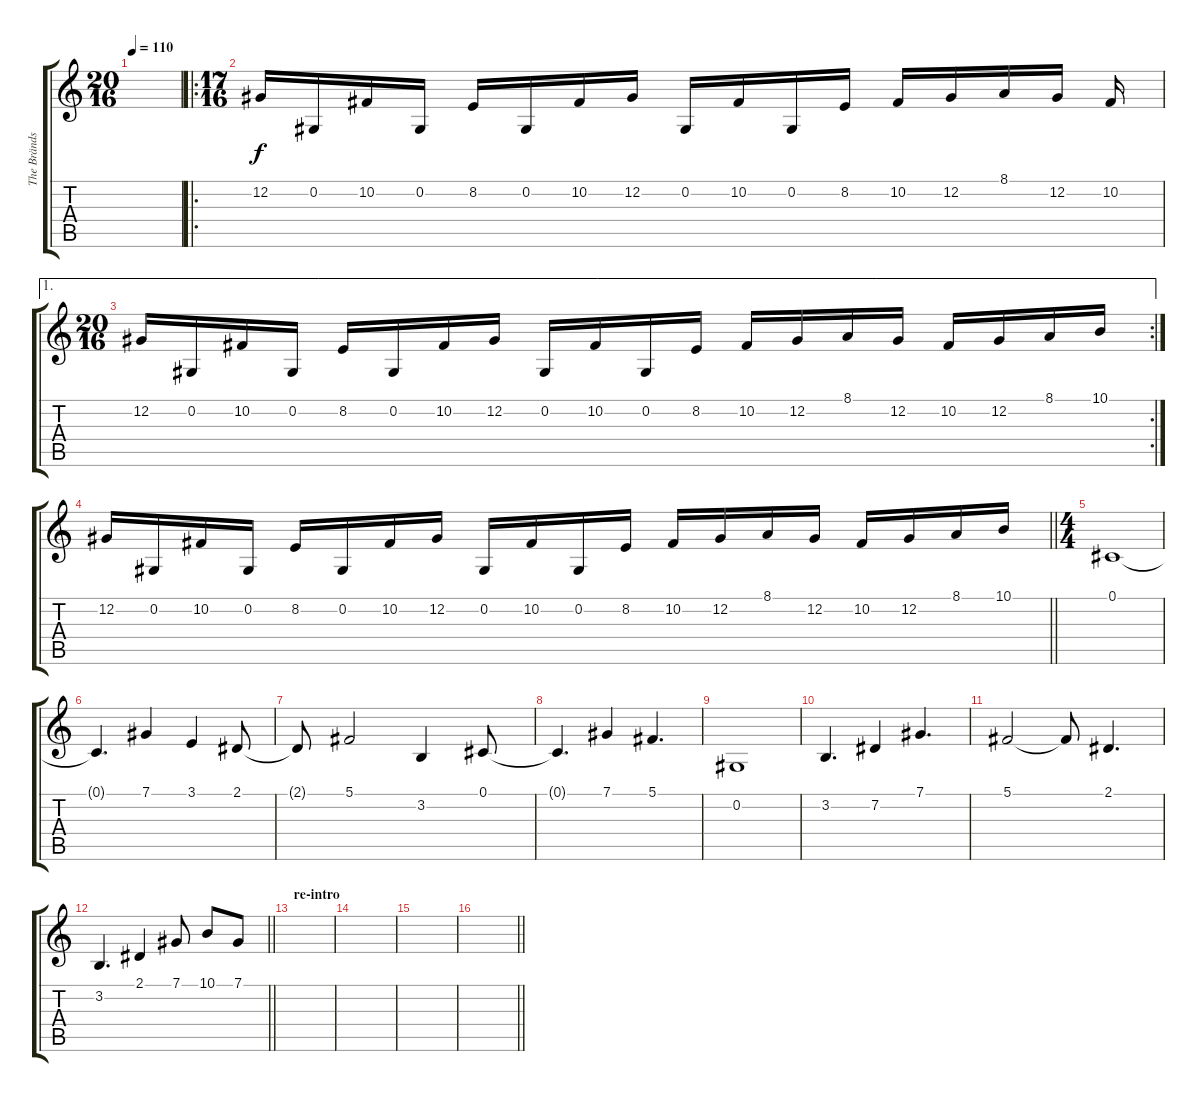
\track ("The Brändström #2" "The Bränds") {instrument pad1newage}
\staff {score tabs}
\tuning (Db4 Ab3 E3 B2 Gb2 Db2) {hide}
\ts (20 16)
\tempo 110
\clef g2
\ks c
|
\ro
\ts (17 16)
12.2.16{volume 10 instrument lead1square} 0.2.16 10.2.16 0.2.16 8.2.16 0.2.16 10.2.16 12.2.16 0.2.16 10.2.16 0.2.16 8.2.16 10.2.16 12.2.16 8.1.16 12.2.16 10.2.16 |
\ae 1
\rc 2
\ts (20 16)
12.2.16 0.2.16 10.2.16 0.2.16 8.2.16 0.2.16 10.2.16 12.2.16 0.2.16 10.2.16 0.2.16 8.2.16 10.2.16 12.2.16 8.1.16 12.2.16 10.2.16 12.2.16 8.1.16 10.1.16 |
\barLineRight lightlight
12.2.16 0.2.16 10.2.16 0.2.16 8.2.16 0.2.16 10.2.16 12.2.16 0.2.16 10.2.16 0.2.16 8.2.16 10.2.16 12.2.16 8.1.16 12.2.16 10.2.16 12.2.16 8.1.16 10.1.16 |
\ts (4 4)
\section ("" "")
0.1.1{volume 16 instrument pad1newage} |
0.1{t}.4{d} 7.1.4 3.1.4 2.1.8 |
2.1{t}.8 5.1.2 3.2.4 0.1.8 |
0.1{t}.4{d} 7.1.4 5.1.4{d} |
0.2.1 |
3.2.4{d} 7.2.4 7.1.4{d} |
5.1.2 5.1{t}.8 2.1.4{d} |
\barLineRight lightlight
3.2.4{d} 2.1.4 7.1.8 10.1.8 7.1.8 |
\section ("" "re-intro")
|
|
|
\barLineRight lightlight
